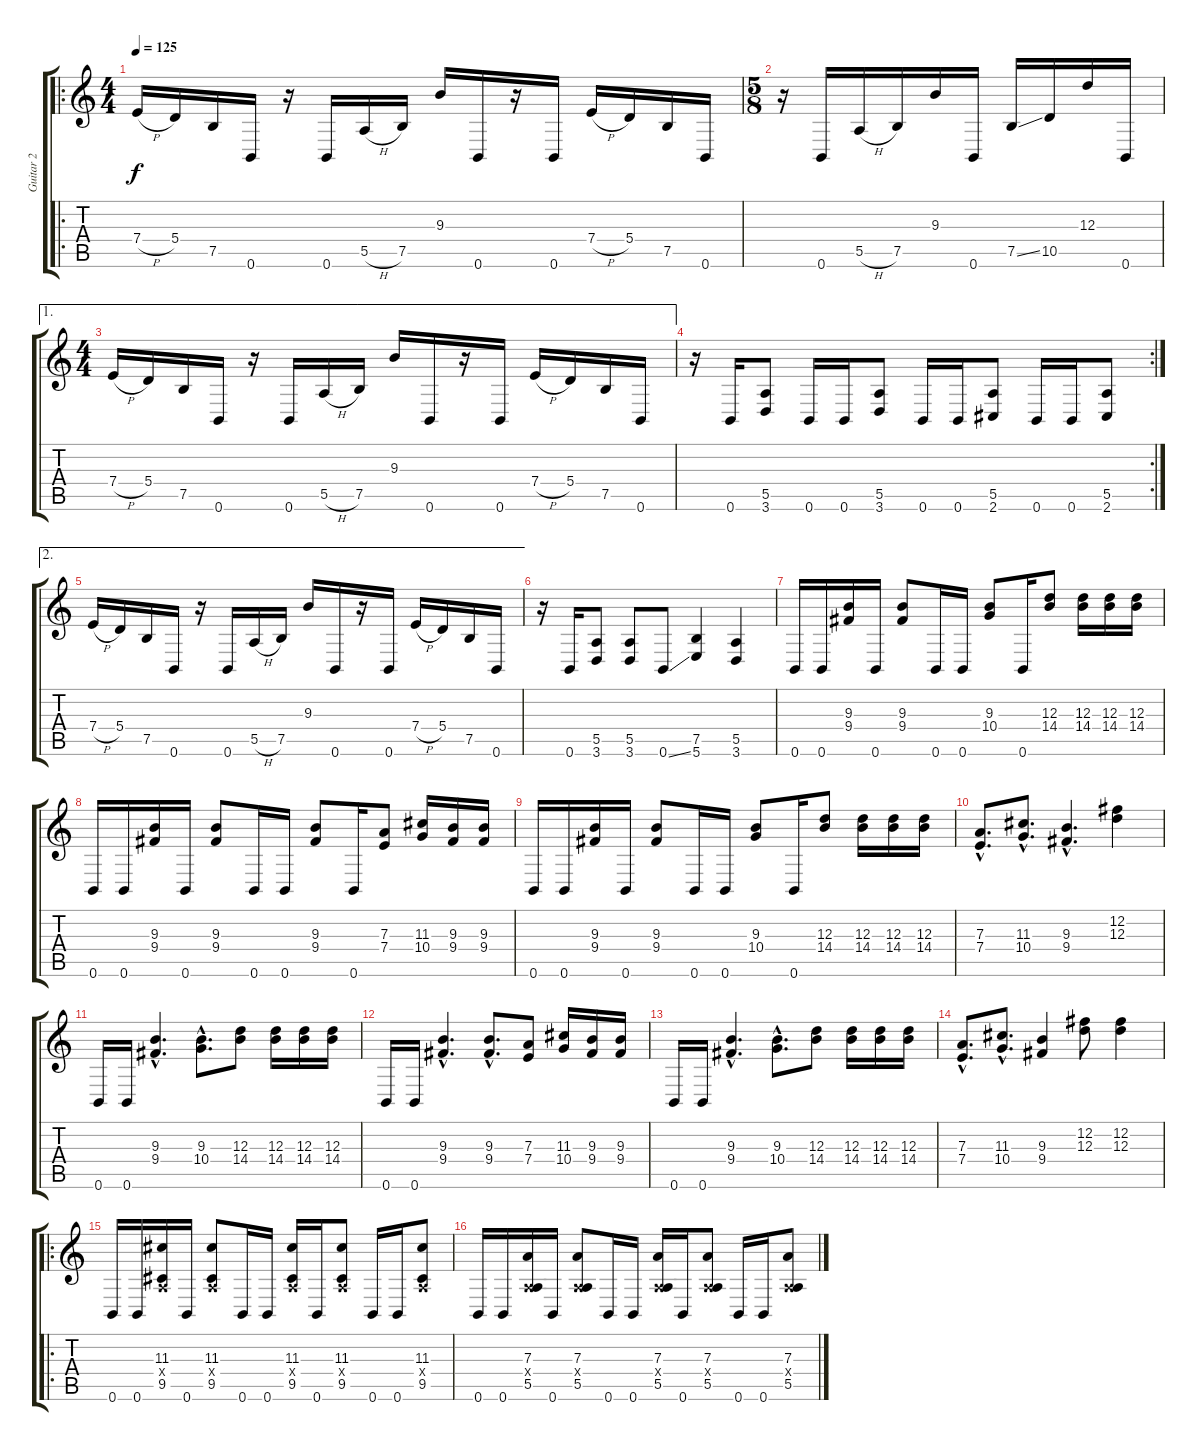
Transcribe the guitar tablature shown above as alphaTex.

\track ("Guitar 2" "Guitar 2") {instrument distortionguitar}
\staff {score tabs}
\tuning (B3 Gb3 D3 A2 E2 B1) {hide}
\ro
\ts (4 4)
\tempo 125
\clef g2
\ks c
7.4{h}.16{dy f} 5.4.16 7.5.16 0.6.16 r.16 0.6.16 5.5{h}.16 7.5.16 9.3.16 0.6.16 r.16 0.6.16 7.4{h}.16 5.4.16 7.5.16 0.6.16 |
\ts (5 8)
r.16 0.6.16 5.5{h}.16 7.5.16 9.3.16 0.6.16 7.5{ss}.16 10.5.16 12.3.16 0.6.16 |
\ae 1
\ts (4 4)
7.4{h}.16 5.4.16 7.5.16 0.6.16 r.16 0.6.16 5.5{h}.16 7.5.16 9.3.16 0.6.16 r.16 0.6.16 7.4{h}.16 5.4.16 7.5.16 0.6.16 |
\rc 2
r.16 0.6.16 (5.5 3.6).8 0.6.16 0.6.16 (5.5 3.6).8 0.6.16 0.6.16 (5.5 2.6).8 0.6.16 0.6.16 (5.5 2.6).8 |
\ae 2
7.4{h}.16 5.4.16 7.5.16 0.6.16 r.16 0.6.16 5.5{h}.16 7.5.16 9.3.16 0.6.16 r.16 0.6.16 7.4{h}.16 5.4.16 7.5.16 0.6.16 |
r.16 0.6.16 (5.5 3.6).8 (5.5 3.6).8 0.6{ss}.8 (7.5 5.6).4 (5.5 3.6).4 |
0.6.16 0.6.16 (9.3 9.4).16 0.6.16 (9.3 9.4).8 0.6.16 0.6.16 (9.3 10.4).8 0.6.16 (12.3 14.4).8 (12.3 14.4).16 (12.3 14.4).16 (12.3 14.4).16 |
0.6.16 0.6.16 (9.3 9.4).16 0.6.16 (9.3 9.4).8 0.6.16 0.6.16 (9.3 9.4).8 0.6.16 (7.3 7.4).8 (11.3 10.4).16 (9.3 9.4).16 (9.3 9.4).16 |
0.6.16 0.6.16 (9.3 9.4).16 0.6.16 (9.3 9.4).8 0.6.16 0.6.16 (9.3 10.4).8 0.6.16 (12.3 14.4).8 (12.3 14.4).16 (12.3 14.4).16 (12.3 14.4).16 |
(7.3{hac} 7.4{hac}).8{d} (11.3{hac} 10.4{hac}).8{d} (9.3{hac} 9.4{hac}).4{d} (12.2 12.3).4 |
0.6.16 0.6.16 (9.3{hac} 9.4{hac}).4{d} (9.3{hac} 10.4{hac}).8{d} (12.3 14.4).8 (12.3 14.4).16 (12.3 14.4).16 (12.3 14.4).16 |
0.6.16 0.6.16 (9.3{hac} 9.4{hac}).4{d} (9.3{hac} 9.4{hac}).8{d} (7.3 7.4).8 (11.3 10.4).16 (9.3 9.4).16 (9.3 9.4).16 |
0.6.16 0.6.16 (9.3{hac} 9.4{hac}).4{d} (9.3{hac} 10.4{hac}).8{d} (12.3 14.4).8 (12.3 14.4).16 (12.3 14.4).16 (12.3 14.4).16 |
(7.3{hac} 7.4{hac}).8{d} (11.3{hac} 10.4{hac}).8{d} (9.3 9.4).4 (12.2 12.3).8 (12.2 12.3).4 |
\ro
0.6.16 0.6.16 (11.3 0.4{x} 9.5).16 0.6.16 (11.3 0.4{x} 9.5).8 0.6.16 0.6.16 (11.3 0.4{x} 9.5).16 0.6.16 (11.3 0.4{x} 9.5).8 0.6.16 0.6.16 (11.3 0.4{x} 9.5).8 |
0.6.16 0.6.16 (7.3 0.4{x} 5.5).16 0.6.16 (7.3 0.4{x} 5.5).8 0.6.16 0.6.16 (7.3 0.4{x} 5.5).16 0.6.16 (7.3 0.4{x} 5.5).8 0.6.16 0.6.16 (7.3 0.4{x} 5.5).8
